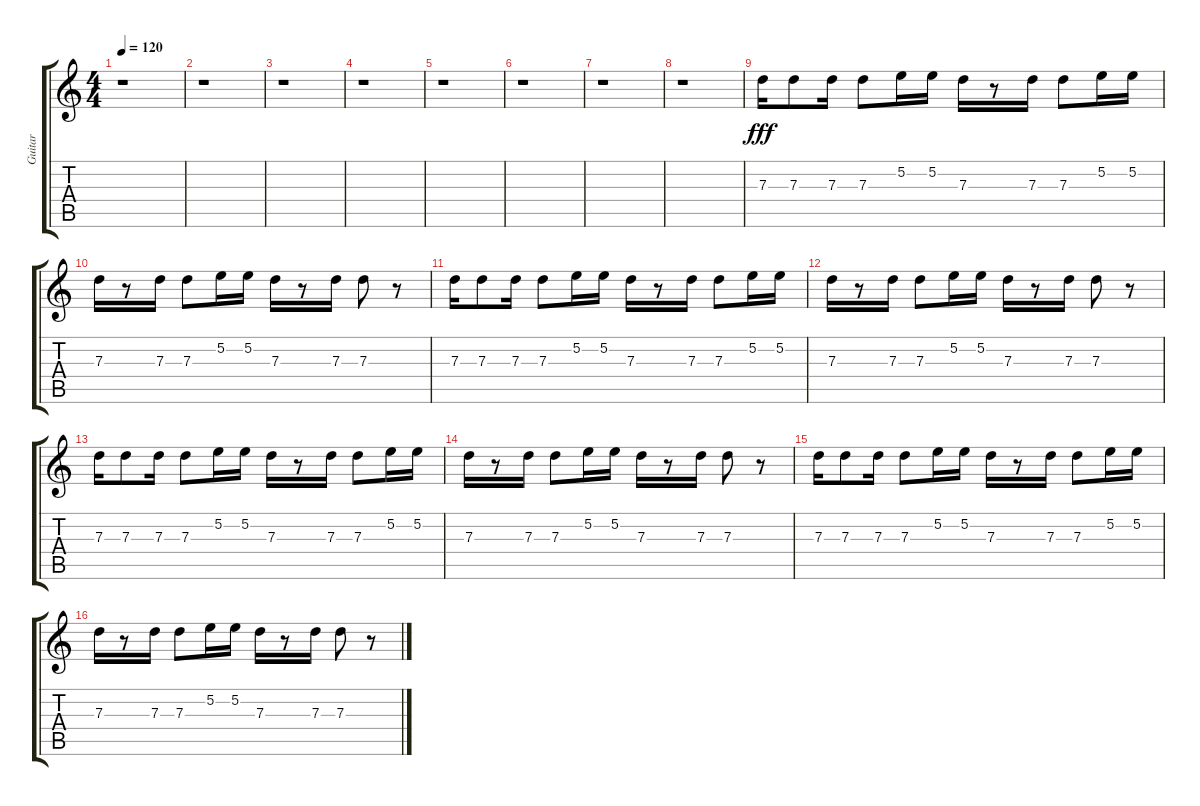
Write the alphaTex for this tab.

\track ("Guitar" "Guitar") {instrument acousticguitarnylon}
\staff {score tabs}
\tuning (E4 B3 G3 D3 A2 E2) {hide}
\ts (4 4)
\tempo 120
\clef g2
\ks c
r.1{dy fff instrument acousticguitarnylon} |
r.1 |
r.1 |
r.1 |
r.1 |
r.1 |
r.1 |
r.1 |
7.3.16 7.3.8 7.3.16 7.3.8 5.2.16 5.2.16 7.3.16 r.8 7.3.16 7.3.8 5.2.16 5.2.16 |
7.3.16 r.8 7.3.16 7.3.8 5.2.16 5.2.16 7.3.16 r.8 7.3.16 7.3.8 r.8 |
7.3.16 7.3.8 7.3.16 7.3.8 5.2.16 5.2.16 7.3.16 r.8 7.3.16 7.3.8 5.2.16 5.2.16 |
7.3.16 r.8 7.3.16 7.3.8 5.2.16 5.2.16 7.3.16 r.8 7.3.16 7.3.8 r.8 |
7.3.16 7.3.8 7.3.16 7.3.8 5.2.16 5.2.16 7.3.16 r.8 7.3.16 7.3.8 5.2.16 5.2.16 |
7.3.16 r.8 7.3.16 7.3.8 5.2.16 5.2.16 7.3.16 r.8 7.3.16 7.3.8 r.8 |
7.3.16 7.3.8 7.3.16 7.3.8 5.2.16 5.2.16 7.3.16 r.8 7.3.16 7.3.8 5.2.16 5.2.16 |
7.3.16 r.8 7.3.16 7.3.8 5.2.16 5.2.16 7.3.16 r.8 7.3.16 7.3.8 r.8
